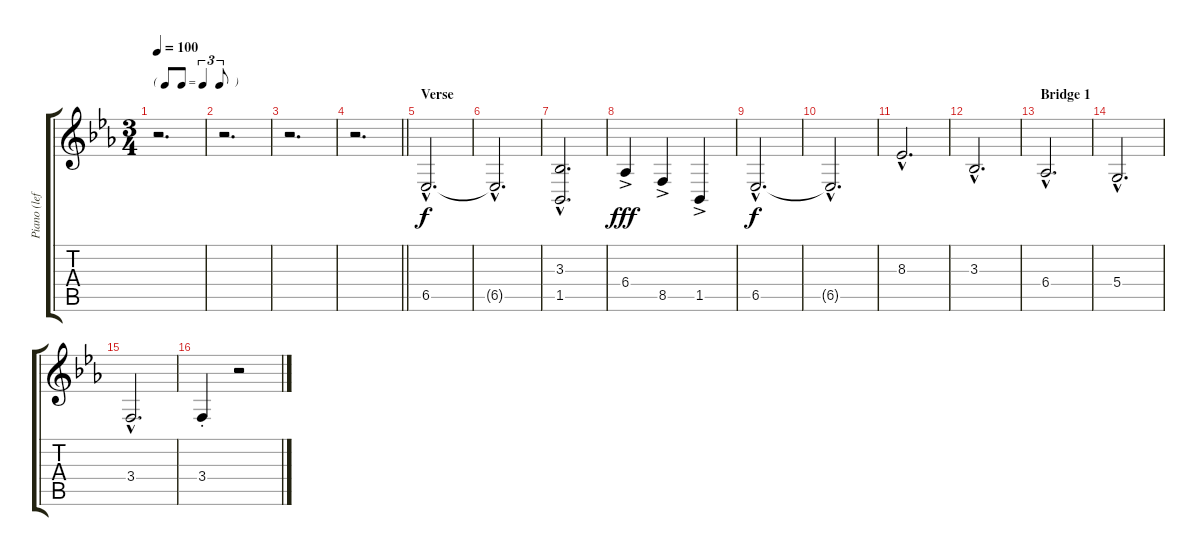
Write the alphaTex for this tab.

\track ("Piano (left hand)" "Piano (lef") {instrument acousticgrandpiano}
\staff {score tabs}
\tuning (E4 B3 G3 D3 A2 E2) {hide}
\ts (3 4)
\tf triplet8th
\tempo 100
\clef g2
\ks eb
r.2{d dy f} |
r.2{d} |
r.2{d} |
\barLineRight lightlight
r.2{d} |
\section ("" "Verse")
6.5{hac}.2{d} |
6.5{hac t}.2{d} |
(3.3{hac} 1.5{hac}).2{d} |
6.4{ac}.4{dy fff} 8.5{ac}.4 1.5{ac}.4 |
6.5{hac}.2{d dy f} |
6.5{hac t}.2{d} |
8.3{hac}.2{d} |
3.3{hac}.2{d} |
\section ("" "Bridge 1")
6.4{hac}.2{d} |
5.4{hac}.2{d} |
3.4{hac}.2{d} |
3.4{st}.4 r.2
